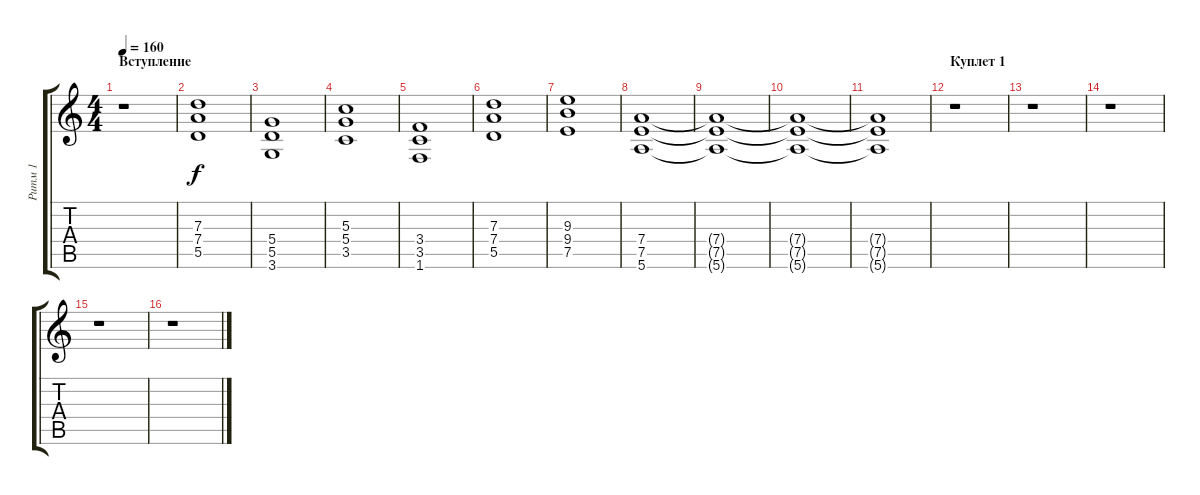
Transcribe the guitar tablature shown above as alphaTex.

\track ("Ритм 1" "Ритм 1") {instrument distortionguitar}
\staff {score tabs}
\tuning (E4 B3 G3 D3 A2 E2) {hide}
\ts (4 4)
\section ("" "Вступление")
\tempo 160
\clef g2
\ks c
r.1{dy f instrument distortionguitar} |
(7.3 7.4 5.5).1 |
(5.4 5.5 3.6).1 |
(5.3 5.4 3.5).1 |
(3.4 3.5 1.6).1 |
(7.3 7.4 5.5).1 |
(9.3 9.4 7.5).1 |
(7.4 7.5 5.6).1 |
(7.4{t} 7.5{t} 5.6{t}).1 |
(7.4{t} 7.5{t} 5.6{t}).1 |
(7.4{t} 7.5{t} 5.6{t}).1 |
\section ("" "Куплет 1")
r.1 |
r.1 |
r.1 |
r.1 |
r.1
